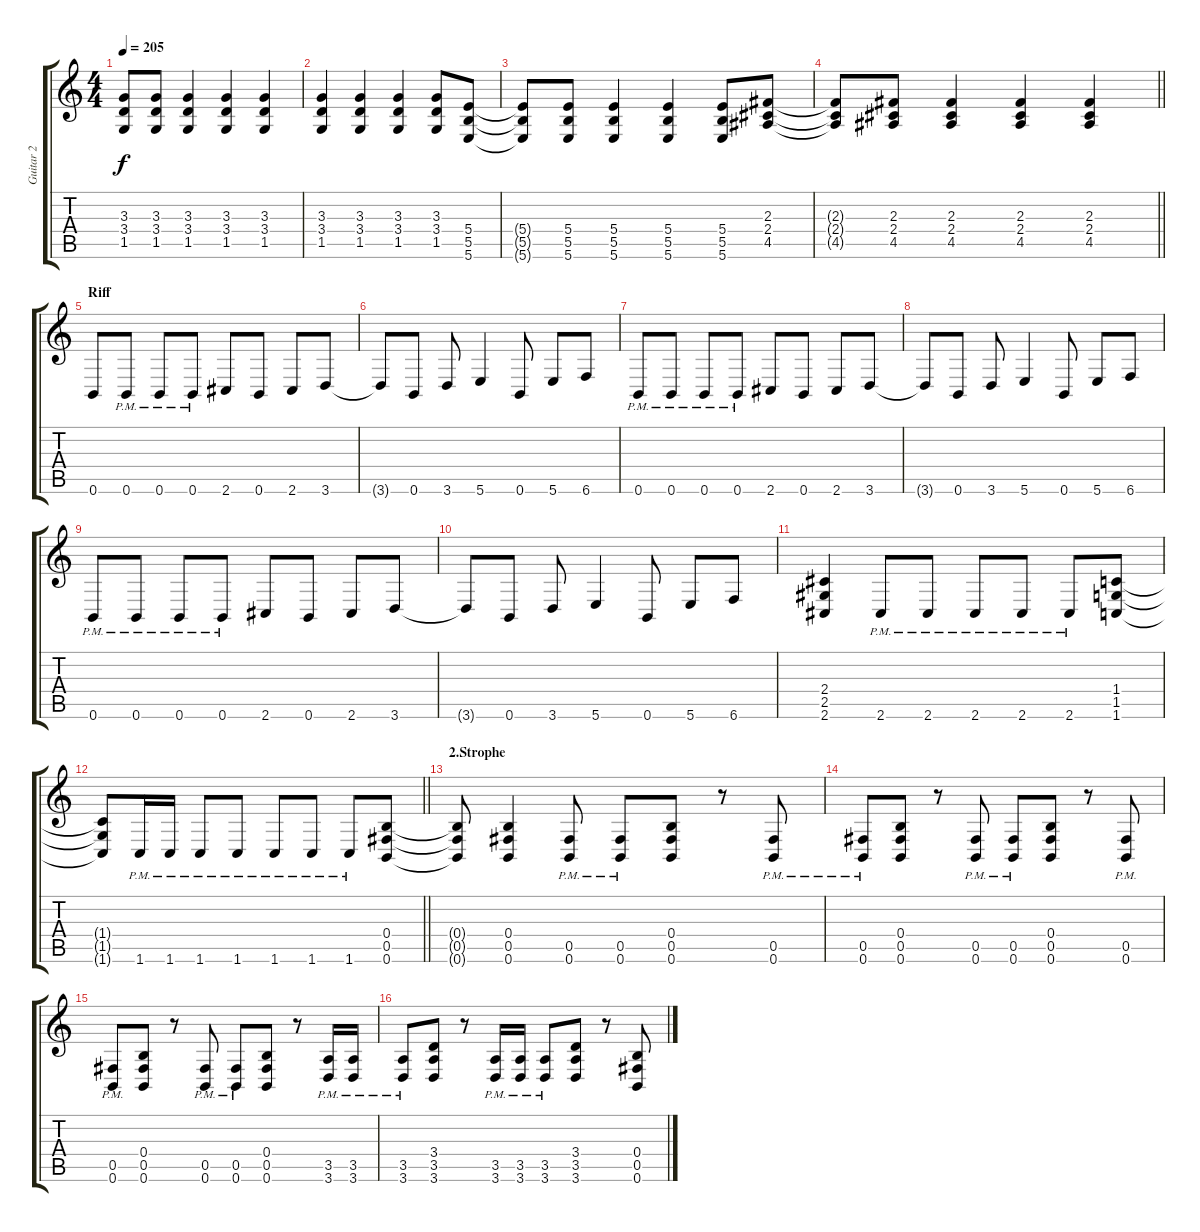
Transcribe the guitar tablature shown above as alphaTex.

\track ("Guitar 2" "Guitar 2") {instrument overdrivenguitar}
\staff {score tabs}
\tuning (Db4 Ab3 E3 B2 Gb2 B1) {hide}
\ts (4 4)
\tempo 205
\clef g2
\ks c
(3.3{t} 3.4{t} 1.5{t}).8{dy f} (3.3 3.4 1.5).8 (3.3 3.4 1.5).4 (3.3 3.4 1.5).4 (3.3 3.4 1.5).4 |
(3.3 3.4 1.5).4 (3.3 3.4 1.5).4 (3.3 3.4 1.5).4 (3.3 3.4 1.5).8 (5.4 5.5 5.6).8 |
(5.4{t} 5.5{t} 5.6{t}).8 (5.4 5.5 5.6).8 (5.4 5.5 5.6).4 (5.4 5.5 5.6).4 (5.4 5.5 5.6).8 (2.3 2.4 4.5).8 |
\barLineRight lightlight
(2.3{t} 2.4{t} 4.5{t}).8 (2.3 2.4 4.5).8 (2.3 2.4 4.5).4 (2.3 2.4 4.5).4 (2.3 2.4 4.5).4 |
\section ("" "Riff")
0.6.8 0.6{pm}.8 0.6{pm}.8 0.6{pm}.8 2.6.8 0.6.8 2.6.8 3.6.8 |
3.6{t}.8 0.6.8 3.6.8 5.6.4 0.6.8 5.6.8 6.6.8 |
0.6{pm}.8 0.6{pm}.8 0.6{pm}.8 0.6{pm}.8 2.6.8 0.6.8 2.6.8 3.6.8 |
3.6{t}.8 0.6.8 3.6.8 5.6.4 0.6.8 5.6.8 6.6.8 |
0.6{pm}.8 0.6{pm}.8 0.6{pm}.8 0.6{pm}.8 2.6.8 0.6.8 2.6.8 3.6.8 |
3.6{t}.8 0.6.8 3.6.8 5.6.4 0.6.8 5.6.8 6.6.8 |
(2.4 2.5 2.6).4 2.6{pm}.8 2.6{pm}.8 2.6{pm}.8 2.6{pm}.8 2.6{pm}.8 (1.4 1.5 1.6).8 |
\barLineRight lightlight
(1.4{t} 1.5{t} 1.6{t}).8 1.6{pm}.16 1.6{pm}.16 1.6{pm}.8 1.6{pm}.8 1.6{pm}.8 1.6{pm}.8 1.6{pm}.8 (0.4 0.5 0.6).8 |
\section ("" "2.Strophe")
(0.4{t} 0.5{t} 0.6{t}).8 (0.4 0.5 0.6).4 (0.5{pm} 0.6{pm}).8 (0.5{pm} 0.6{pm}).8 (0.4 0.5 0.6).8 r.8 (0.5{pm} 0.6{pm}).8 |
(0.5{pm} 0.6{pm}).8 (0.4 0.5 0.6).8 r.8 (0.5{pm} 0.6{pm}).8 (0.5{pm} 0.6{pm}).8 (0.4 0.5 0.6).8 r.8 (0.5{pm} 0.6{pm}).8 |
(0.5{pm} 0.6{pm}).8 (0.4 0.5 0.6).8 r.8 (0.5{pm} 0.6{pm}).8 (0.5{pm} 0.6{pm}).8 (0.4 0.5 0.6).8 r.8 (3.5{pm} 3.6{pm}).16 (3.5{pm} 3.6{pm}).16 |
(3.5{pm} 3.6{pm}).8 (3.4 3.5 3.6).8 r.8 (3.5{pm} 3.6{pm}).16 (3.5{pm} 3.6{pm}).16 (3.5{pm} 3.6{pm}).8 (3.4 3.5 3.6).8 r.8 (0.4 0.5 0.6).8
